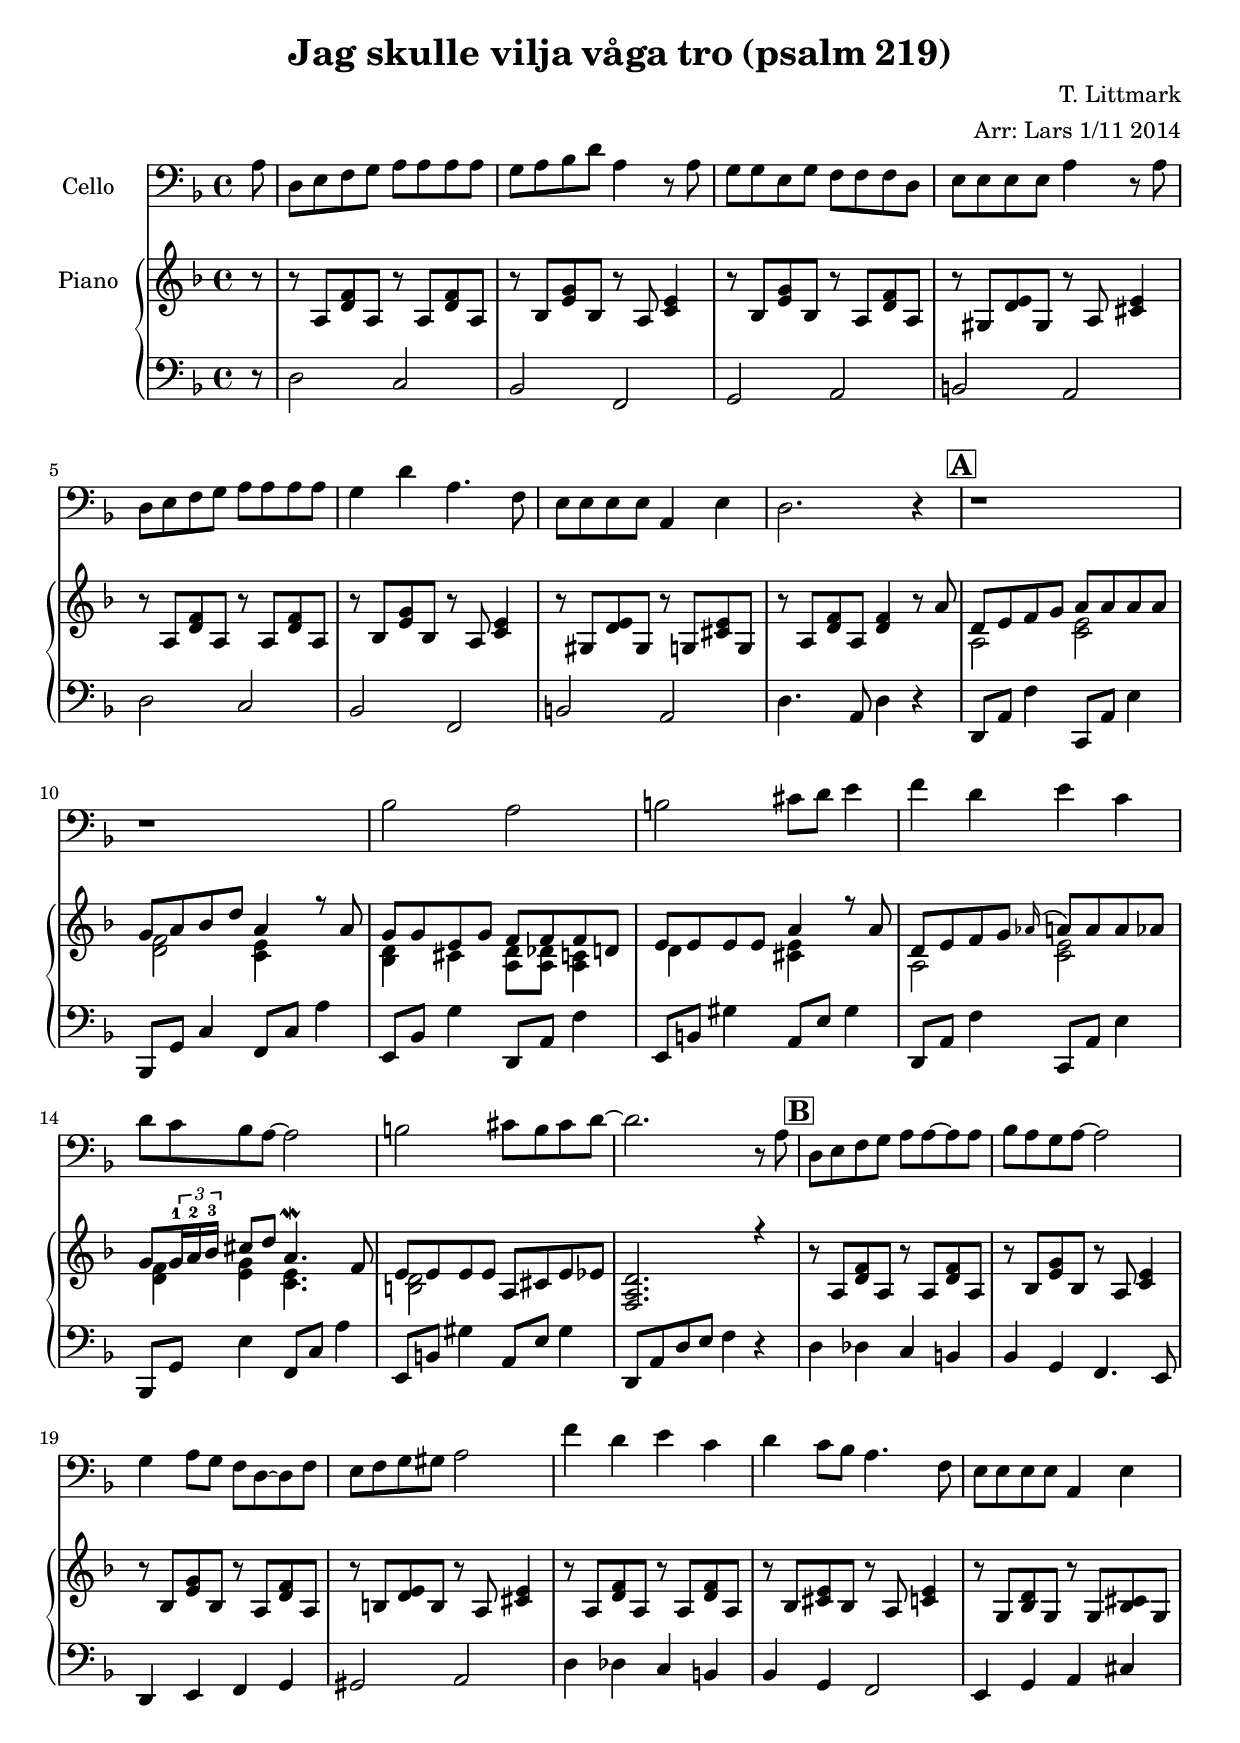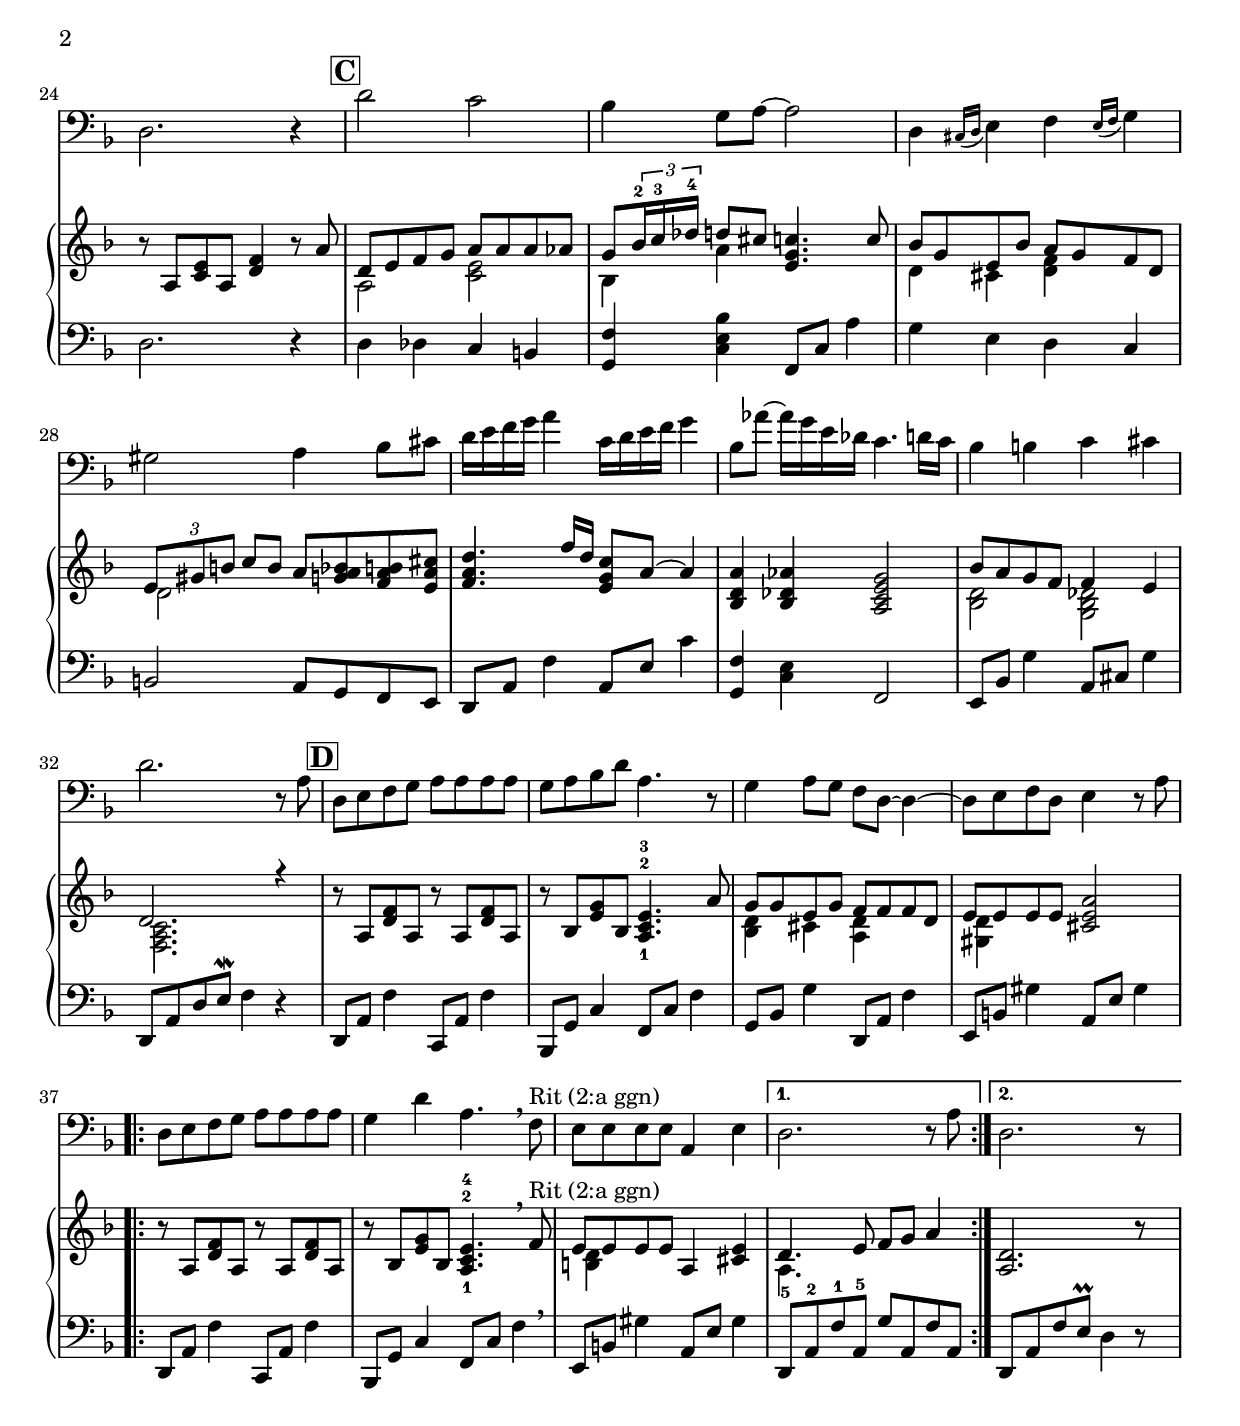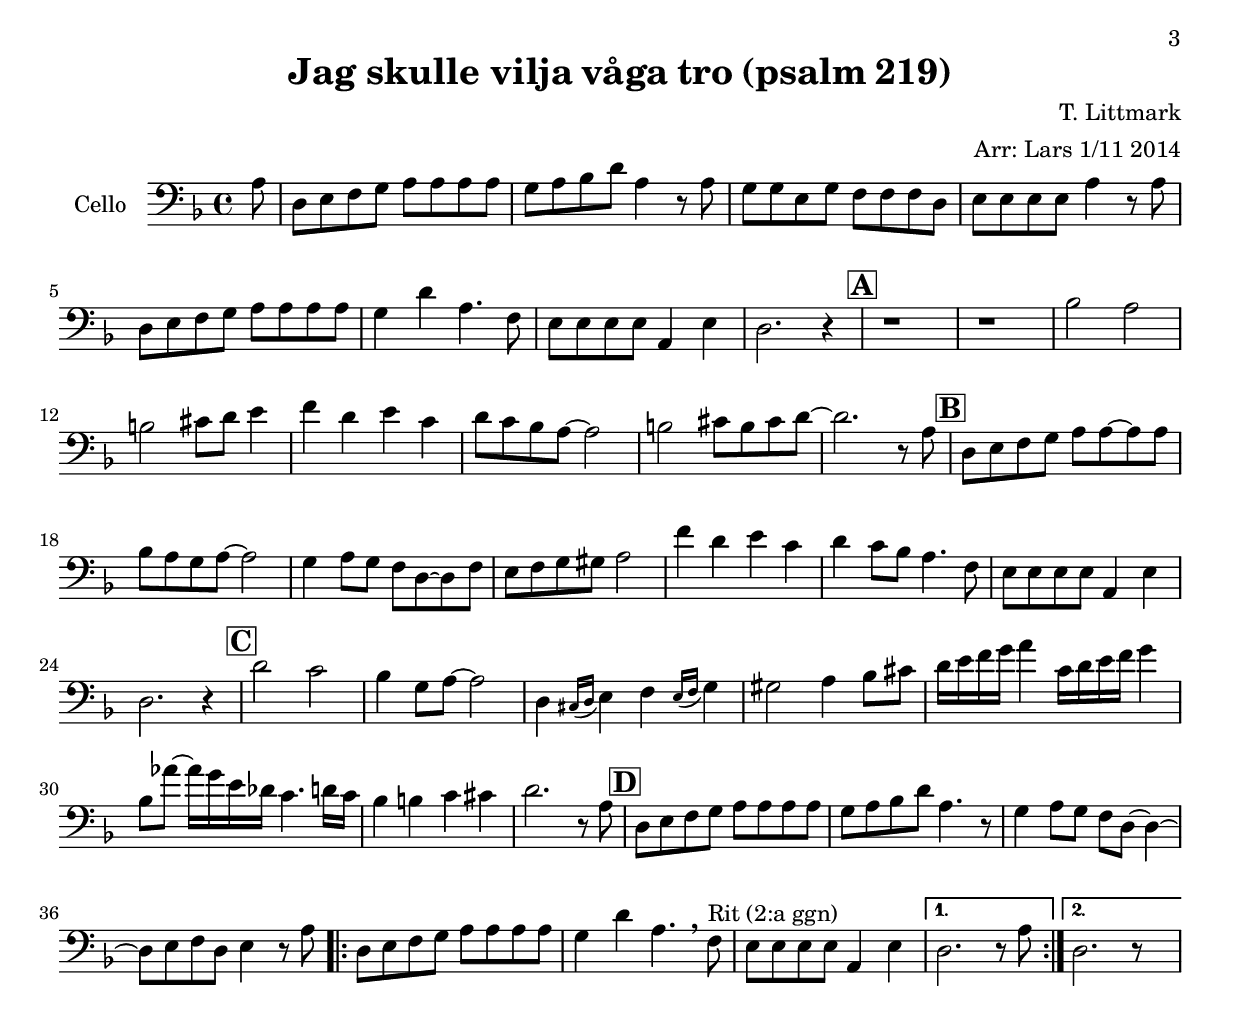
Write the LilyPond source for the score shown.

\version "2.18.0"

% Piano, left hand.

\version "2.18.0"

% ----- Variation 8, bars 1 - 8.
PianoLeft =
{
  \clef bass
  \key d \minor
  \time 4/4
  % ----- Vers 1 (takt 1 - 8).
  \partial 8 r8
  | d2 c
  | bes, f,
  | g, a,
  | b, a,
  | d c
  | bes, f,
  | b, a,
  | d4. a,8 d4 r4
  % ----- Vers 2 (takt 9 - 16).
  | d,8 a, f4 c,8 a, e4
  | bes,,8 g, c4 f,8 c a4
  | e,8 bes, g4 d,8 a, f4
  | e,8 b, gis4 a,8 e gis4
  | d,8 a, f4 c,8 a, e4
  | bes,,8 g, e4 f,8 c a4
  | e,8 b, gis4 a,8 e gis4
  | d,8 a, d e f4 r4
  % ----- Vers 3 (takt 17 - 24).
  | d4 des c b,
  | bes, g, f,4. e,8
  | d,4 e, f, g,
  | gis,2 a,2
  | d4 des c b,
  | bes, g, f,2
  | e,4 g, a, cis
  | d2. r4
  % ----- Vers 4 (takt 25 - 32).
  | d4 des c b,
  | <g, f> <c e bes> f,8 c a4
  | g4 e d c
  | b,2 a,8 g, f, e,
  | d,8 a, f4 a,8 e c'4
  | <g, f>4 <c e> f,2
  | e,8 bes, g4 a,8 cis g4
  | d,8 a, d e\mordent f4 r4
  % ----- Vers 5 (takt 33 - 41).
  | d,8 a, f4 c,8 a, f4
  | bes,,8 g, c4 f,8 c f4
  | g,8 bes, g4 d,8 a, f4
  | e,8 b, gis4 a,8 e gis4
  \repeat volta 2
  {
  | d,8 a, f4 c,8 a, f4
  | bes,,8 g, c4 f,8 c f4\breathe
  | e,8 b, gis4 a,8 e gis4
  }
  \alternative
  {
    { d,8-5 a,-2 f-1 a,-5 g a, f a, }
    { d,8 a, f e\prall d4 r8 s8 }
  }
}

% Piano, right hand.

\version "2.18.0"

PianoRight =
{
  \set Staff.instrumentName = #"Piano"
  \key d \minor
  \time 4/4

  % ----- Vers 1 (takt 1 - 8).
  \partial 8 r8
  | r8 a <d' f'> a r a <d' f'> a
  | r bes <e' g'> bes r a <c' e'>4
  | r8 bes <e' g'> bes r a <d' f'> a
  | r gis <d' e'> gis r a <cis' e'>4
  | r8 a <d' f'> a r a <d' f'> a
  | r bes <e' g'> bes r a <c' e'>4
  | r8 gis <d' e'> gis r g <cis' e'> g
  | r a <d' f'> a <d' f'>4 r8 a'
  % ----- Vers 2 (takt 9 - 16).
  <<
  {
  | d'8 e' f' g' a' a' a' a'
  | g' a' bes' d'' a'4 r8 a'8
  | g'8 g' e' g' f' f' f' d'
  | e' e' e' e' a'4 r8 a'8
  | d'8 e' f' g' \appoggiatura { as'16 } a'8 a' a' as'
  | g'8 \times 2/3 {g'16-1 a'-2 bes'-3} cis''8 d'' a'4.\mordent f'8
  | e' e' e' e' a cis' e' es'
  | <f a d'>2. r4
  } \\
  {
  | a2 <c' e'>2
  | <d' f'>2 <c' e'>4 s4
  | <bes d'>4 cis' <a d'>8 <a des'> <a c'>4
  | d'4 s4 <cis' e'>4 s4
  | a2 <c' e'>2
  | <d' f'>4 <e' g'> <c' e'>4. s8
  | <b d'>2 s2
  | s1
  }
  >>
  % ----- Vers 3 (takt 17 - 24).
  | r8 a <d' f'> a r a <d' f'> a
  | r bes <e' g'> bes r a <c' e'>4
  | r8 bes <e' g'> bes r a <d' f'> a
  | r b <d' e'> b r a <cis' e'>4
  | r8 a <d' f'> a r a <d' f'> a
  | r bes <cis' e'> bes r a <c' e'>4
  | r8 g <bes d'> g r g <bes cis'> g
  | r a <c' e'> a <d' f'>4 r8 a'
  % ----- Vers 4 (takt 25 - 32).
  <<
  {
  | d'8e' f' g' a' a' a' as'
  | g'8 \times 2/3 {bes'16-2 c''-3 des''-4} d''8 cis'' <e' g' c''>4. c''8
  | bes'8 g' e' bes' a' g' f' d'
  | \times 2/3 {e'8 gis' b'} c''8 b' a' <g' a' bes'> <f' a' b'> <e' a' cis''>
  | <f' a' d''>4. f''16 [d''] <e' g' c''>8 a'8 ~ a'4
  | <bes d' a'>4 <bes des' as'> <a c' e' g'>2
  | bes'8 a' g' f' f'4 e'
  | d'2. r4
  } \\
  {
  | a2 <c' e'>2
  | bes4 a'4 s2
  | d'4 cis' <d' f'> s
  | d'2 s2
  | s1
  | s1
  | <bes d'>2 <g bes des'>2
  | <f a c'>2. s4
  }
  >>
  % ----- Vers 5 (takt 33 - 41).
  | r8 a <d' f'> a r a <d' f'> a
  | r bes <e' g'> bes <a-1 c'-2 e'-3>4. a'8
  <<
  {
  | g'8 g' e' g' f' f' f' d'
  | e' e' e' e' <cis' e' a'>2
  } \\
  {
  | <bes d'>4 cis' <a d'> s4
  | <gis d'>4 s4 s2
  }
  >>
  \repeat volta 2
  {
  | r8 a <d' f'> a r a <d' f'> a
  | r bes <e' g'> bes <a-1 c'-2 e'-4>4. \breathe f'8^"Rit (2:a ggn)"
  <<
  {
  | e'8 e' e' e' a4 <cis' e'>
  } \\
  {
  | <b d'>4 s4 s2
  }
  >>
  }
  \alternative
  {
    {
      <<
      {
      d'4. e'8 f' g' a'4
      } \\
      {
      a4. s8 s2
      }
      >>
    }
    {
      <a d'>2. r8 s8
    }
  }
}

% Cello.

\version "2.18.0"


Cello =
{
  \set Staff.instrumentName = #"Cello"
  \set Score.markFormatter = #format-mark-box-letters % Letters in boxes.
  \clef bass
  \key d \minor
  \time 4/4
  % ----- Vers 1 (takt 1 - 8).
  \partial 8 a8
  | d e f g a a a a
  | g a bes d' a4 r8 a8
  | g g e g f f f d
  | e e e e a4 r8 a8
  | d e f g a a a a
  | g4 d' a4. f8
  | e8 e e e a,4 e
  | d2. r4
  % ----- Vers 2 (takt 9 - 16).
  \mark \default
  | r1
  | r1
  | bes2 a
  | b cis'8 d' e'4
  | f'4 d' e' c'
  | d'8 c' bes a8 ~ a2
  | b2 cis'8 b cis' d' ~
  | d'2. r8 a8
  % ----- Vers 3 (takt 17 - 24).
  \mark \default
  | d e f g a a ~ a a
  | bes a g a ~ a2
  | g4 a8 g f d ~ d f
  | e f g gis a2
  | f'4 d' e' c'
  | d' c'8 bes a4. f8
  | e8 e e e a,4 e
  | d2. r4
  % ----- Vers 4 (takt 25 - 32).
  \mark \default
  | d'2 c'
  | bes4 g8 a8 ~ a2
  | d4 \appoggiatura { cis16 d } e4 f4 \appoggiatura { e16 f } g4
  | gis2 a4 bes8 cis'
  | d'16 e' f' g' a'4 c'16 d' e' f' g'4
  | bes8 as'8 ~ as'16 g' e' des' c'4. d'16 c'
  | bes4 b c' cis'
%  | bes4 b c' \appoggiatura { bes16 c'} cis'4
  | d'2. r8 a8
  % ----- Vers 5 (takt 33 - 41).
  \mark \default
  | d e f g a a a a
  | g a bes d' a4. r8
  | g4 a8 g f d ~ d4 ~
  | d8 e f d e4 r8 a8
  \repeat volta 2
  {
  | d e f g a a a a
  | g4 d' a4.\breathe f8^"Rit (2:a ggn)"
  | e8 e e e a,4 e
  }
  \alternative
  {
    { d2. r8 a8 }
    { d2. r8 s8 }
  }
}



\header
{
  title = \markup{ "Jag skulle vilja" \concat{v \char ##x00e5 ga} tro (psalm 219) }
  arranger = "Arr: Lars 1/11 2014"
  composer = "T. Littmark"
}

celloStaff =
{
  \new Staff
  {
    \set Staff.midiInstrument = #"cello"
    \Cello
  }
}

pianoStaff =
{
  \new PianoStaff
  <<
    \new Staff
    {
      \PianoRight
    }
    \new Staff
    {
      \PianoLeft
    }
  >>
}

fullScore =
{
<<
  \celloStaff
  \pianoStaff
>>
}



 % -------------------------- Scores.

% Main score.
%\bookpart {
\score {
  \fullScore
  \layout {}
}
%}


% Cello only.
\bookpart {
\score {
  <<
    \compressFullBarRests
    \celloStaff
  >>
  \layout {}
}
}

% MIDI.
\score {
  \unfoldRepeats { \fullScore }
  \midi {
    \context {
      \Score
    tempoWholesPerMinute = #(ly:make-moment 64 4)
    }
  }
}
